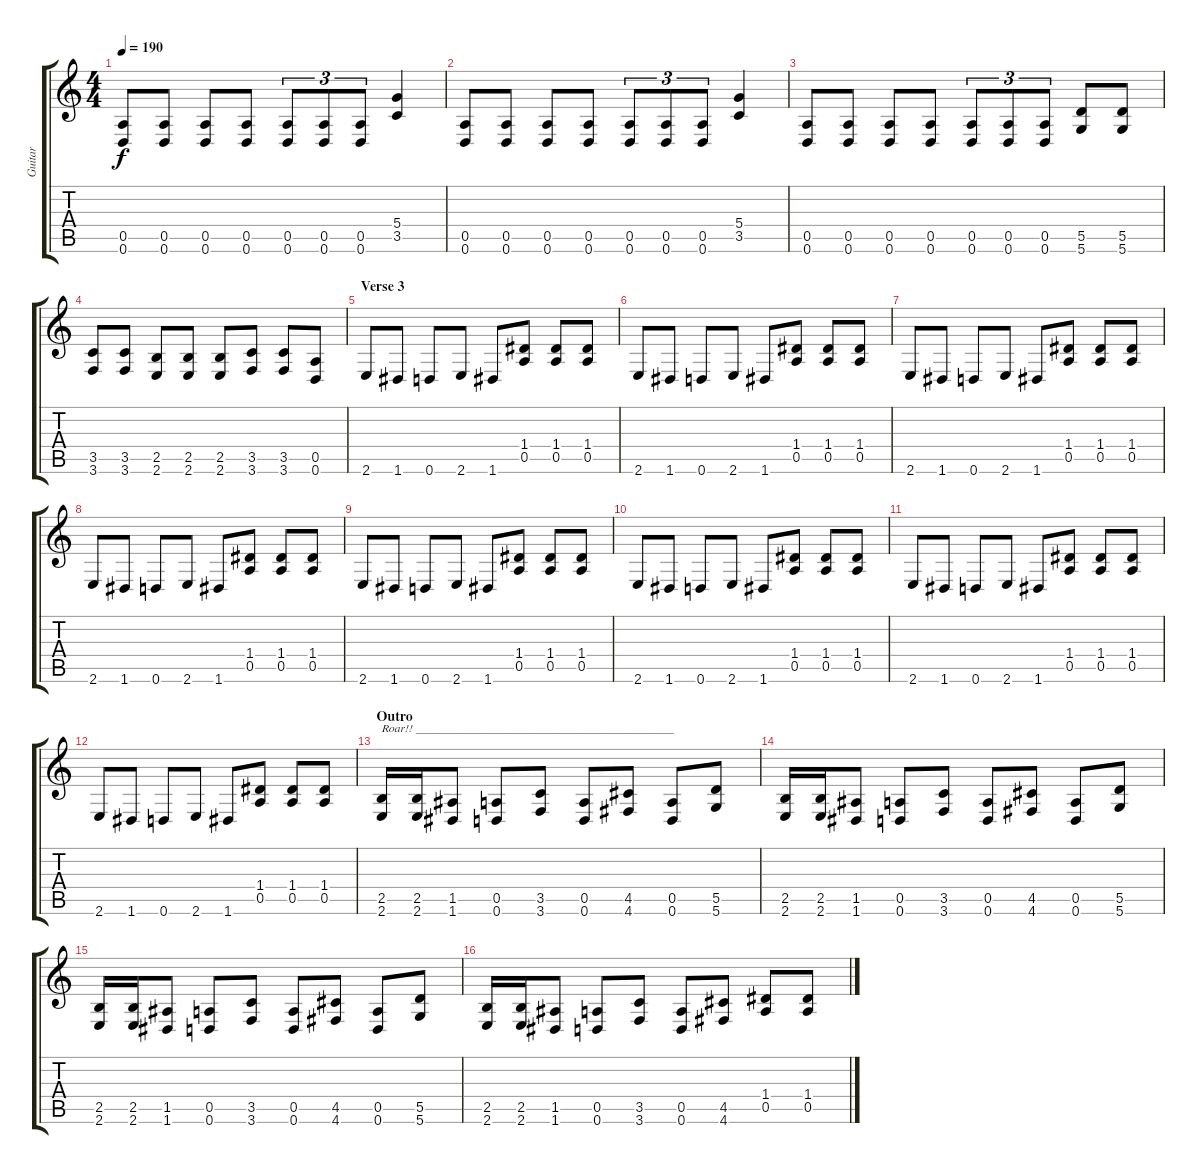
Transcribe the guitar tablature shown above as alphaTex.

\track ("Guitar" "Guitar") {instrument distortionguitar}
\staff {score tabs}
\tuning (E4 B3 G3 D3 A2 D2) {hide}
\ts (4 4)
\tempo 190
\clef g2
\ks c
(0.5 0.6).8{dy f} (0.5 0.6).8 (0.5 0.6).8 (0.5 0.6).8 (0.5 0.6).8{tu (3 2)} (0.5 0.6).8{tu (3 2)} (0.5 0.6).8{tu (3 2)} (5.4 3.5).4 |
(0.5 0.6).8 (0.5 0.6).8 (0.5 0.6).8 (0.5 0.6).8 (0.5 0.6).8{tu (3 2)} (0.5 0.6).8{tu (3 2)} (0.5 0.6).8{tu (3 2)} (5.4 3.5).4 |
(0.5 0.6).8 (0.5 0.6).8 (0.5 0.6).8 (0.5 0.6).8 (0.5 0.6).8{tu (3 2)} (0.5 0.6).8{tu (3 2)} (0.5 0.6).8{tu (3 2)} (5.5 5.6).8 (5.5 5.6).8 |
(3.5 3.6).8 (3.5 3.6).8 (2.5 2.6).8 (2.5 2.6).8 (2.5 2.6).8 (3.5 3.6).8 (3.5 3.6).8 (0.5 0.6).8 |
\section ("" "Verse 3")
2.6.8 1.6.8 0.6.8 2.6.8 1.6.8 (1.4 0.5).8 (1.4 0.5).8 (1.4 0.5).8 |
2.6.8 1.6.8 0.6.8 2.6.8 1.6.8 (1.4 0.5).8 (1.4 0.5).8 (1.4 0.5).8 |
2.6.8 1.6.8 0.6.8 2.6.8 1.6.8 (1.4 0.5).8 (1.4 0.5).8 (1.4 0.5).8 |
2.6.8 1.6.8 0.6.8 2.6.8 1.6.8 (1.4 0.5).8 (1.4 0.5).8 (1.4 0.5).8 |
2.6.8 1.6.8 0.6.8 2.6.8 1.6.8 (1.4 0.5).8 (1.4 0.5).8 (1.4 0.5).8 |
2.6.8 1.6.8 0.6.8 2.6.8 1.6.8 (1.4 0.5).8 (1.4 0.5).8 (1.4 0.5).8 |
2.6.8 1.6.8 0.6.8 2.6.8 1.6.8 (1.4 0.5).8 (1.4 0.5).8 (1.4 0.5).8 |
2.6.8 1.6.8 0.6.8 2.6.8 1.6.8 (1.4 0.5).8 (1.4 0.5).8 (1.4 0.5).8 |
\section ("" "Outro")
(2.5 2.6).16{txt "Roar!! ___________________________________________"} (2.5 2.6).16 (1.5 1.6).8 (0.5 0.6).8 (3.5 3.6).8 (0.5 0.6).8 (4.5 4.6).8 (0.5 0.6).8 (5.5 5.6).8 |
(2.5 2.6).16 (2.5 2.6).16 (1.5 1.6).8 (0.5 0.6).8 (3.5 3.6).8 (0.5 0.6).8 (4.5 4.6).8 (0.5 0.6).8 (5.5 5.6).8 |
(2.5 2.6).16 (2.5 2.6).16 (1.5 1.6).8 (0.5 0.6).8 (3.5 3.6).8 (0.5 0.6).8 (4.5 4.6).8 (0.5 0.6).8 (5.5 5.6).8 |
(2.5 2.6).16 (2.5 2.6).16 (1.5 1.6).8 (0.5 0.6).8 (3.5 3.6).8 (0.5 0.6).8 (4.5 4.6).8 (1.4 0.5).8 (1.4 0.5).8
